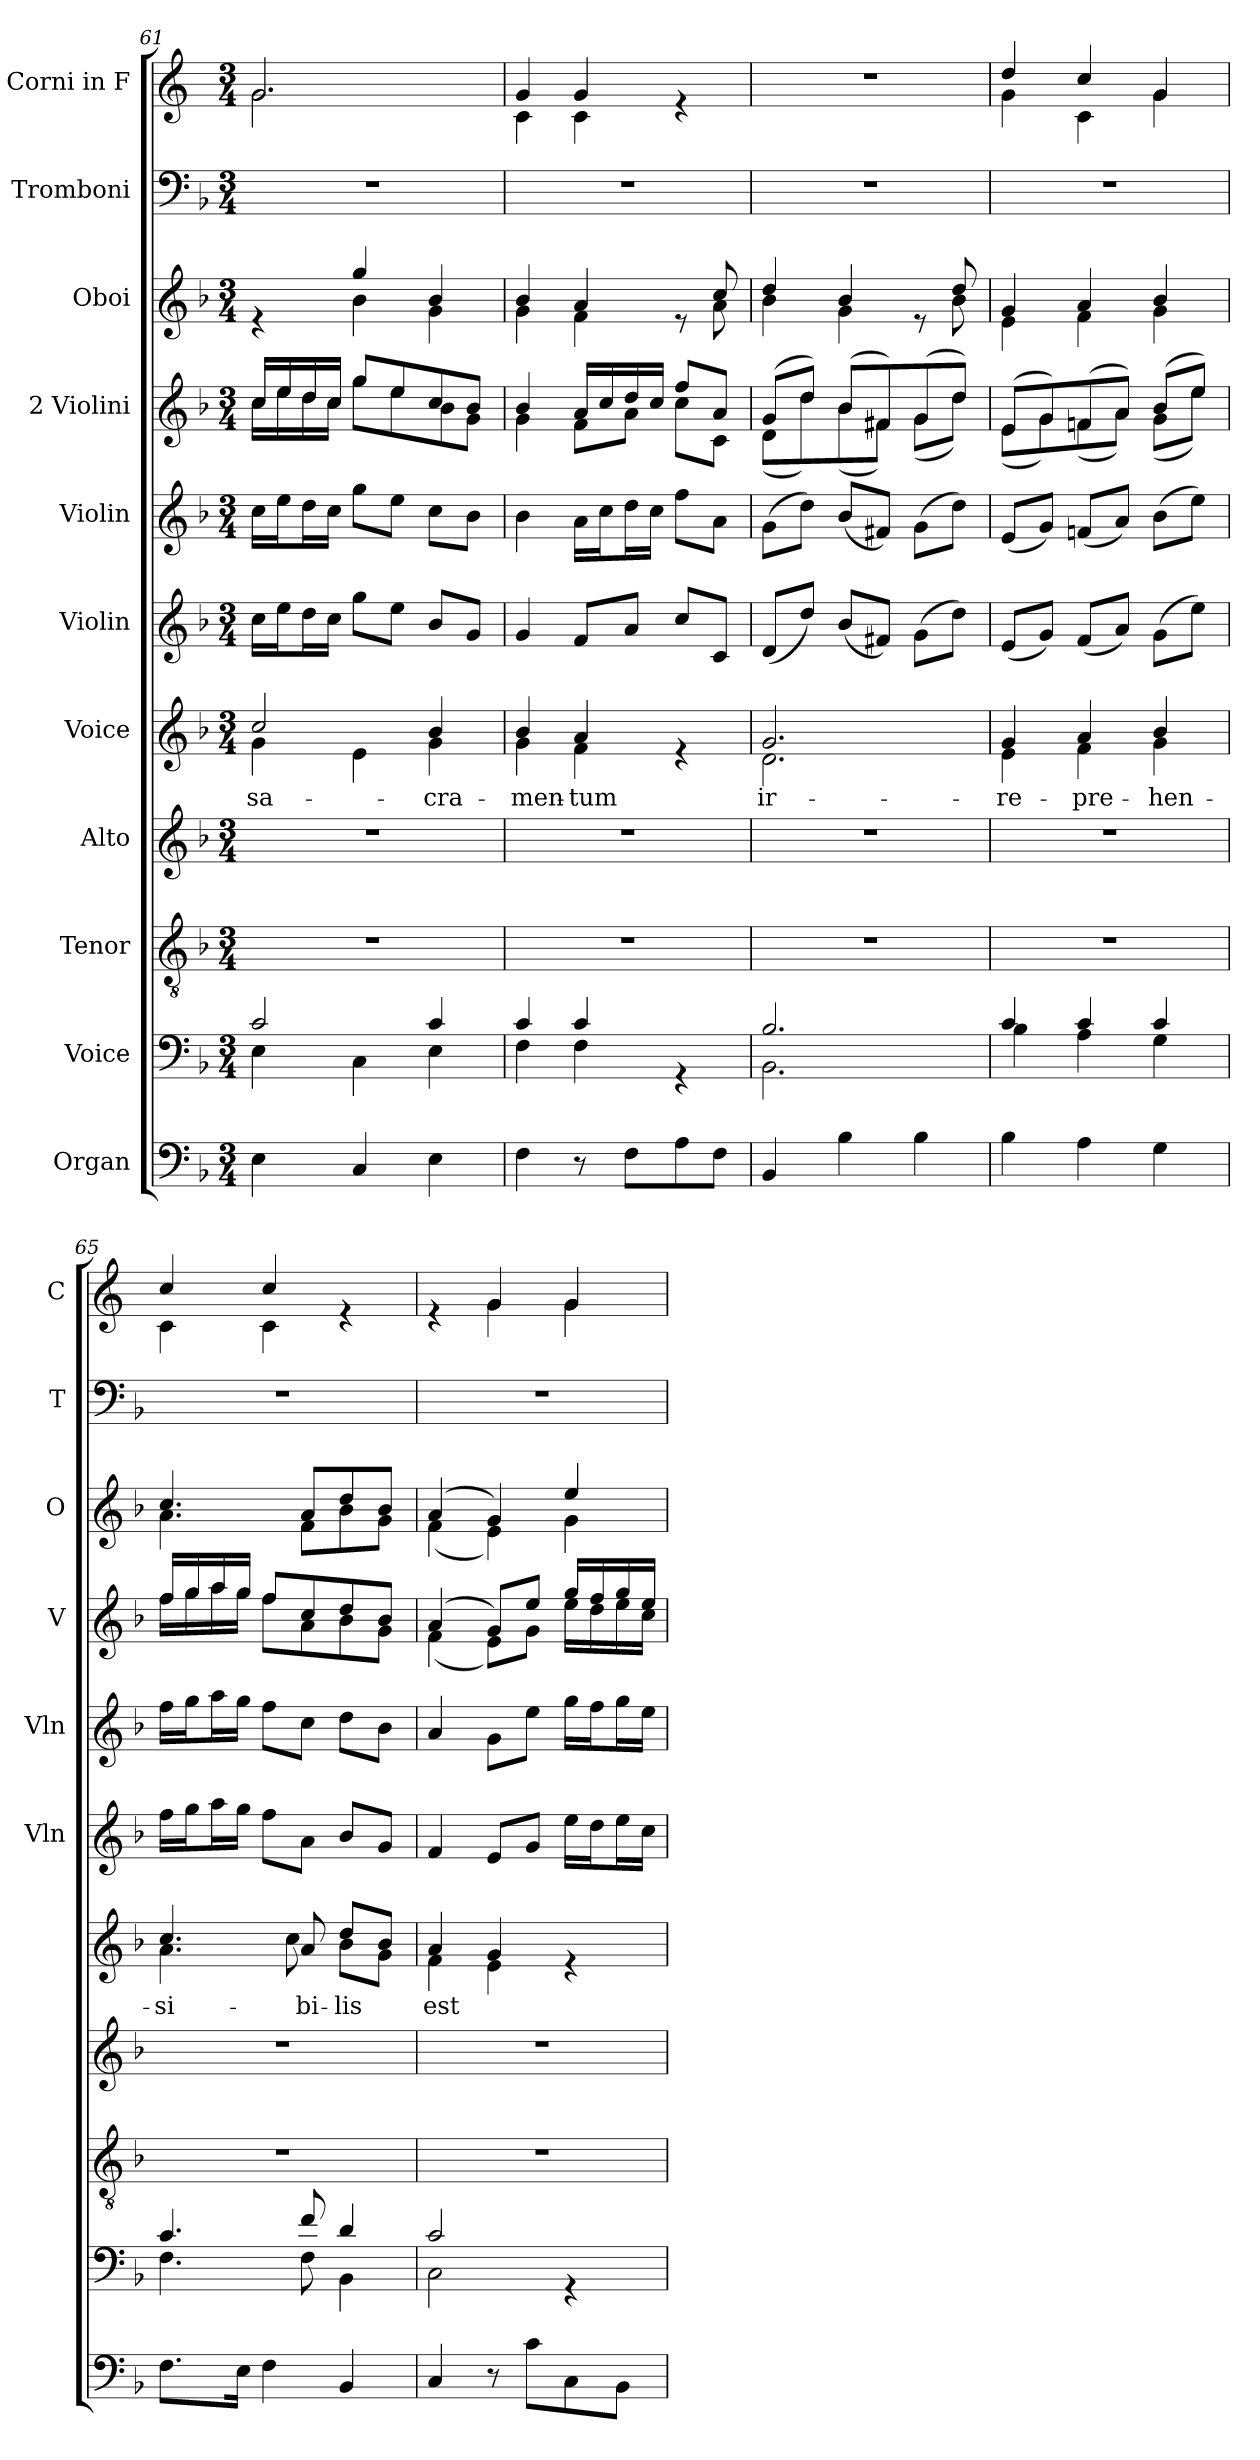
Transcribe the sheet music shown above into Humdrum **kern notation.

**kern	**kern	**kern	**kern	**kern	**text	**kern	**kern	**kern	**kern	**kern	**kern
*part11	*part10	*part9	*part8	*part7	*part7	*part6	*part5	*part4	*part3	*part2	*part1
*staff11	*staff10	*staff9	*staff8	*staff7	*staff7	*staff6	*staff5	*staff4	*staff3	*staff2	*staff1
*I"Organ	*I"Voice	*I"Tenor	*I"Alto	*I"Voice	*	*I"Violin	*I"Violin	*I"2 Violini	*I"Oboi	*I"Tromboni	*I"Corni in F
*	*	*	*	*	*	*I'Vln	*I'Vln	*I'V	*I'O	*I'T	*I'C
*clefF4	*clefF4	*clefGv2	*clefG2	*clefG2	*	*clefG2	*clefG2	*clefG2	*clefG2	*clefF4	*clefG2
*	*	*	*	*	*	*	*	*	*	*	*ITrd4c7
*k[b-]	*k[b-]	*k[b-]	*k[b-]	*k[b-]	*	*k[b-]	*k[b-]	*k[b-]	*k[b-]	*k[b-]	*k[b-]
*M3/4	*M3/4	*M3/4	*M3/4	*M3/4	*	*M3/4	*M3/4	*M3/4	*M3/4	*M3/4	*M3/4
=61	=61	=61	=61	=61	=61	=61	=61	=61	=61	=61	=61
*	*^	*	*	*	*	*	*	*	*	*	*
!	!	!	!	!	!	!LO:LY:b	!	!	!	!	!	!
*	*	*	*	*	*^	*	*	*	*^	*^	*	*^
4E\	2c/	4E\	2.r	2.r	2cc/	4g\	sa-	16cc\LL	16cc\LL	16cc/LL	16cc\LL	4re	4ryy	2.r	2.c/	2.c\
.	.	.	.	.	.	.	.	16ee\J	16ee\J	16ee/	16ee\	.	.	.	.	.
.	.	.	.	.	.	.	.	16dd\L	16dd\L	16dd/	16dd\	.	.	.	.	.
.	.	.	.	.	.	.	.	16cc\JJ	16cc\JJ	16cc/JJ	16cc\JJ	.	.	.	.	.
4C/	.	4C\	.	.	.	4e\	.	8gg\L	8gg\L	8gg/L	8gg\L	4gg/	4b-\	.	.	.
.	.	.	.	.	.	.	.	8ee\J	8ee\J	8ee/	8ee\	.	.	.	.	.
!	!	!	!	!	!	!	!LO:LY:b	!	!	!	!	!	!	!	!	!
4E\	4c/	4E\	.	.	4b-/	4g\	-cra-	8b-/L	8cc\L	8cc/	8b-\	4b-/	4g\	.	.	.
.	.	.	.	.	.	.	.	8g/J	8b-\J	8b-/J	8g\J	.	.	.	.	.
=62	=62	=62	=62	=62	=62	=62	=62	=62	=62	=62	=62	=62	=62	=62	=62	=62
!	!	!	!	!	!	!	!LO:LY:b	!	!	!	!	!	!	!	!	!
4F\	4c/	4F\	2.r	2.r	4b-/	4g\	-men-	4g/	4b-\	4b-/	4g\	4b-/	4g\	2.r	4c/	4F\
!	!	!	!	!	!	!	!LO:LY:b	!	!	!	!	!	!	!	!	!
8r	4c/	4F\	.	.	4a/	4f\	-tum	8f/L	16a\LL	16a/LL	8f\L	4a/	4f\	.	4c/	4F\
.	.	.	.	.	.	.	.	.	16cc\J	16cc/	.	.	.	.	.	.
8F\L	.	.	.	.	.	.	.	8a/J	16dd\L	16dd/	8a\J	.	.	.	.	.
.	.	.	.	.	.	.	.	.	16cc\JJ	16cc/JJ	.	.	.	.	.	.
8A\	4rGG	4ryy	.	.	4re	4ryy	.	8cc/L	8ff\L	8ff/L	8cc\L	8re	8ryy	.	4re	4ryy
8F\J	.	.	.	.	.	.	.	8c/J	8a\J	8a/J	8c\J	8cc/	8a\	.	.	.
*	*	*	*	*	*	*	*	*	*	*	*	*	*	*	*v	*v
!!LO:PB:g=z
=63	=63	=63	=63	=63	=63	=63	=63	=63	=63	=63	=63	=63	=63	=63	=63
!	!	!	!	!	!	!	!LO:LY:b	!	!	!	!	!	!	!	!
4BB-/	2.B-/	2.BB-\	2.r	2.r	2.g/	2.d\	ir-	(8d/L	(8g\L	(8g/L	(8d\L	4dd/	4b-\	2.r	2.r
.	.	.	.	.	.	.	.	8dd/J)	8dd\J)	8dd/J)	8dd\)	.	.	.	.
4B-\	.	.	.	.	.	.	.	(8b-/L	(8b-/L	(8b-/L	(8b-\	4b-/	4g\	.	.
.	.	.	.	.	.	.	.	8f#X/J)	8f#X/J)	8f#X/)	8f#\J)	.	.	.	.
4B-\	.	.	.	.	.	.	.	(8g\L	(8g\L	(8g/	(8g\L	8re	8ryy	.	.
.	.	.	.	.	.	.	.	8dd\J)	8dd\J)	8dd/J)	8dd\J)	8dd/	8b-\	.	.
=64	=64	=64	=64	=64	=64	=64	=64	=64	=64	=64	=64	=64	=64	=64	=64
!	!	!	!	!	!	!	!LO:LY:b	!	!	!	!	!	!	!	!
*	*	*	*	*	*	*	*	*	*	*	*	*	*	*	*^
4B-\	4c/	4B-\	2.r	2.r	4g/	4e\	-re-	(8e/L	(8e/L	(8e/L	(8e\L	4g/	4e\	2.r	4g/	4c\
.	.	.	.	.	.	.	.	8g/J)	8g/J)	8g/)	8g\)	.	.	.	.	.
!	!	!	!	!	!	!	!LO:LY:b	!	!	!	!	!	!	!	!	!
4A\	4c/	4A\	.	.	4a/	4f\	-pre-	(8f/L	(8fn/L	(8fn/	(8f\	4a/	4f\	.	4f/	4F\
.	.	.	.	.	.	.	.	8a/J)	8a/J)	8a/J)	8a\J)	.	.	.	.	.
!	!	!	!	!	!	!	!LO:LY:b	!	!	!	!	!	!	!	!	!
4G\	4c/	4G\	.	.	4b-/	4g\	-hen-	(8g\L	(8b-\L	(8b-/L	(8g\L	4b-/	4g\	.	4c/	4c\
.	.	.	.	.	.	.	.	8ee\J)	8ee\J)	8ee/J)	8ee\J)	.	.	.	.	.
=65	=65	=65	=65	=65	=65	=65	=65	=65	=65	=65	=65	=65	=65	=65	=65	=65
!	!	!	!	!	!	!	!LO:LY:b	!	!	!	!	!	!	!	!	!
8.F\L	4.c/	4.F\	2.r	2.r	4.cc/	4.a\	-si-	16ff\LL	16ff\LL	16ff/LL	16ff\LL	4.cc/	4.a\	2.r	4f/	4F\
.	.	.	.	.	.	.	.	16gg\J	16gg\J	16gg/	16gg\	.	.	.	.	.
.	.	.	.	.	.	.	.	16aa\L	16aa\L	16aa/	16aa\	.	.	.	.	.
16E\Jk	.	.	.	.	.	.	.	16gg\JJ	16gg\JJ	16gg/JJ	16gg\JJ	.	.	.	.	.
4F\	.	.	.	.	.	.	.	8ff\L	8ff\L	8ff/L	8ff\L	.	.	.	4f/	4F\
!	!	!	!	!	!	!	!LO:LY:b	!	!	!	!	!	!	!	!	!
.	8f/	8F\	.	.	8a/	8cc\	-bi-	8a\J	8cc\J	8cc/	8a\	8a/L	8f\L	.	.	.
!	!	!	!	!	!	!	!LO:LY:b	!	!	!	!	!	!	!	!	!
4BB-/	4d/	4BB-\	.	.	8dd/L	8b-\L	-lis	8b-/L	8dd\L	8dd/	8b-\	8dd/	8b-\	.	4re	4ryy
.	.	.	.	.	8b-/J	8g\J	.	8g/J	8b-\J	8b-/J	8g\J	8b-/J	8g\J	.	.	.
=66	=66	=66	=66	=66	=66	=66	=66	=66	=66	=66	=66	=66	=66	=66	=66	=66
!	!	!	!	!	!	!	!LO:LY:b	!	!	!	!	!	!	!	!	!
4C/	2c/	2C\	2.r	2.r	4a/	4f\	est	4f/	4a/	(4a/	(4f\	(4a/	(4f\	2.r	4re	4ryy
8r	.	.	.	.	4g/	4e\	.	8e/L	8g\L	8g/L)	8e\L)	4g/)	4e\)	.	4c/	4c\
8c\L	.	.	.	.	.	.	.	8g/J	8ee\J	8ee/J	8g\J	.	.	.	.	.
8C\	4rGG	4ryy	.	.	4re	4ryy	.	16ee\LL	16gg\LL	16gg/LL	16ee\LL	4ee/	4g\	.	4c/	4c\
.	.	.	.	.	.	.	.	16dd\J	16ff\J	16ff/	16dd\	.	.	.	.	.
8BB-\J	.	.	.	.	.	.	.	16ee\L	16gg\L	16gg/	16ee\	.	.	.	.	.
.	.	.	.	.	.	.	.	16cc\JJ	16ee\JJ	16ee/JJ	16cc\JJ	.	.	.	.	.
*	*	*	*	*	*	*	*	*	*	*v	*v	*	*	*	*v	*v
*	*v	*v	*	*	*v	*v	*	*	*	*	*v	*v	*	*
=	=	=	=	=	=	=	=	=	=	=	=
*-	*-	*-	*-	*-	*-	*-	*-	*-	*-	*-	*-
